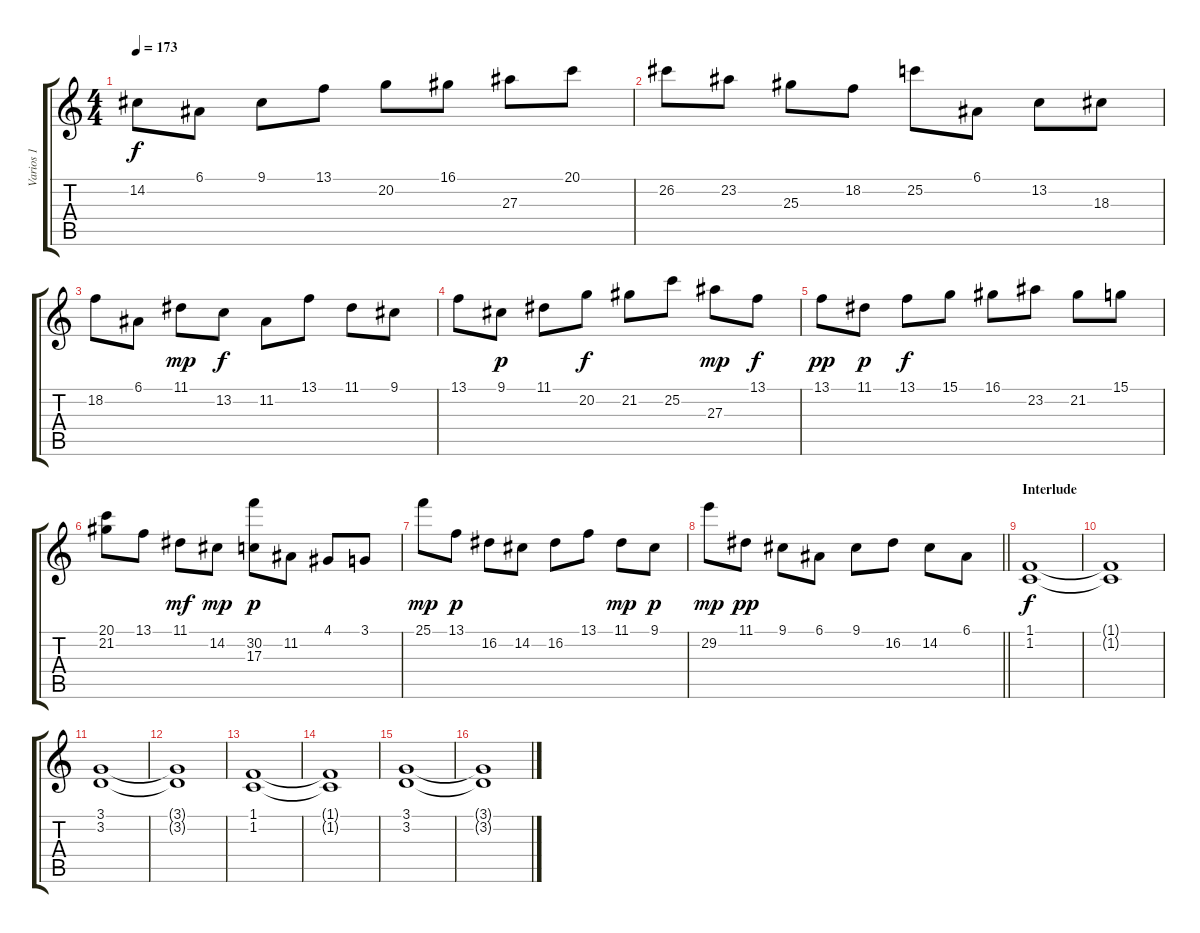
\track ("Varios 1" "Varios 1") {instrument harpsichord}
\staff {score tabs}
\tuning (E4 B3 G3 D3 A2 E2) {hide}
\ts (4 4)
\tempo 173
\clef g2
\ks c
14.2.8{dy f} 6.1.8 9.1.8 13.1.8 20.2.8 16.1.8 27.3.8 20.1.8 |
26.2.8 23.2.8 25.3.8 18.2.8 25.2.8 6.1.8 13.2.8 18.3.8 |
18.2.8 6.1.8 11.1.8{dy mp} 13.2.8{dy f} 11.2.8 13.1.8 11.1.8 9.1.8 |
13.1.8 9.1.8{dy p} 11.1.8 20.2.8{dy f} 21.2.8 25.2.8 27.3.8{dy mp} 13.1.8{dy f} |
13.1.8{dy pp} 11.1.8{dy p} 13.1.8{dy f} 15.1.8 16.1.8 23.2.8 21.2.8 15.1.8 |
(20.1 21.2).8 13.1.8 11.1.8{dy mf} 14.2.8{dy mp} (30.2 17.3).8{dy p} 11.2.8 4.1.8 3.1.8 |
25.1.8{dy mp} 13.1.8{dy p} 16.2.8 14.2.8 16.2.8 13.1.8 11.1.8{dy mp} 9.1.8{dy p} |
\barLineRight lightlight
29.2.8{dy mp} 11.1.8{dy pp} 9.1.8 6.1.8 9.1.8 16.2.8 14.2.8 6.1.8 |
\section ("" "Interlude")
(1.1 1.2).1{dy f volume 13 instrument churchorgan} |
(1.1{t} 1.2{t}).1 |
(3.1 3.2).1 |
(3.1{t} 3.2{t}).1 |
(1.1 1.2).1 |
(1.1{t} 1.2{t}).1 |
(3.1 3.2).1 |
(3.1{t} 3.2{t}).1
